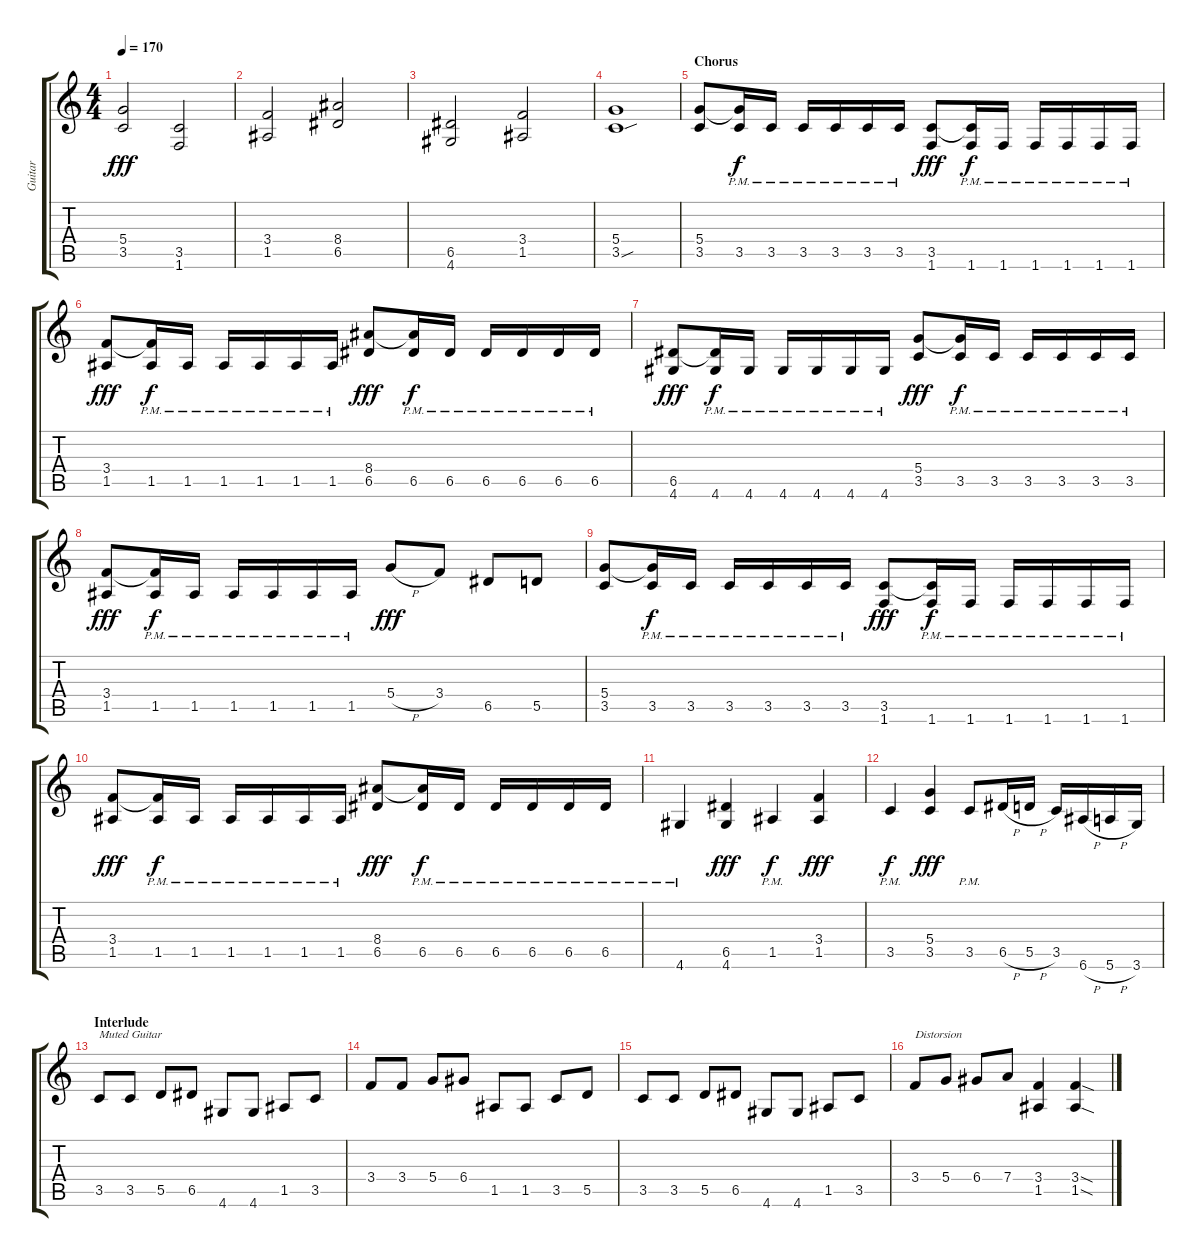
\track ("Guitar" "Guitar") {instrument distortionguitar}
\staff {score tabs}
\tuning (E4 B3 G3 D3 A2 E2) {hide}
\ts (4 4)
\tempo 170
\clef g2
\ks c
(5.4 3.5).2{dy fff} (3.5 1.6).2 |
(3.4 1.5).2 (8.4 6.5).2 |
(6.5 4.6).2 (3.4 1.5).2 |
(5.4 3.5{sou}).1 |
\section ("" "Chorus")
(5.4 3.5).8 (5.4{t} 3.5{pm}).16{dy f} 3.5{pm}.16 3.5{pm}.16 3.5{pm}.16 3.5{pm}.16 3.5{pm}.16 (3.5 1.6).8{dy fff} (3.5{t} 1.6{pm}).16{dy f} 1.6{pm}.16 1.6{pm}.16 1.6{pm}.16 1.6{pm}.16 1.6{pm}.16 |
(3.4 1.5).8{dy fff} (3.4{t} 1.5{pm}).16{dy f} 1.5{pm}.16 1.5{pm}.16 1.5{pm}.16 1.5{pm}.16 1.5{pm}.16 (8.4 6.5).8{dy fff} (8.4{t} 6.5{pm}).16{dy f} 6.5{pm}.16 6.5{pm}.16 6.5{pm}.16 6.5{pm}.16 6.5{pm}.16 |
(6.5 4.6).8{dy fff} (6.5{t} 4.6{pm}).16{dy f} 4.6{pm}.16 4.6{pm}.16 4.6{pm}.16 4.6{pm}.16 4.6{pm}.16 (5.4 3.5).8{dy fff} (5.4{t} 3.5{pm}).16{dy f} 3.5{pm}.16 3.5{pm}.16 3.5{pm}.16 3.5{pm}.16 3.5{pm}.16 |
(3.4 1.5).8{dy fff} (3.4{t} 1.5{pm}).16{dy f} 1.5{pm}.16 1.5{pm}.16 1.5{pm}.16 1.5{pm}.16 1.5{pm}.16 5.4{h}.8{dy fff} 3.4.8 6.5.8 5.5.8 |
(5.4 3.5).8 (5.4{t} 3.5{pm}).16{dy f} 3.5{pm}.16 3.5{pm}.16 3.5{pm}.16 3.5{pm}.16 3.5{pm}.16 (3.5 1.6).8{dy fff} (3.5{t} 1.6{pm}).16{dy f} 1.6{pm}.16 1.6{pm}.16 1.6{pm}.16 1.6{pm}.16 1.6{pm}.16 |
(3.4 1.5).8{dy fff} (3.4{t} 1.5{pm}).16{dy f} 1.5{pm}.16 1.5{pm}.16 1.5{pm}.16 1.5{pm}.16 1.5{pm}.16 (8.4 6.5).8{dy fff} (8.4{t} 6.5{pm}).16{dy f} 6.5{pm}.16 6.5{pm}.16 6.5{pm}.16 6.5{pm}.16 6.5{pm}.16 |
4.6{pm}.4 (6.5 4.6).4{dy fff} 1.5{pm}.4{dy f} (3.4 1.5).4{dy fff} |
3.5{pm}.4{dy f} (5.4 3.5).4{dy fff} 3.5{pm}.8 6.5{h}.16 5.5{h}.16 3.5.16 6.6{h}.16 5.6{h}.16 3.6.16 |
\section ("" "Interlude")
3.5.8{txt "Muted Guitar" instrument electricguitarmuted} 3.5.8 5.5.8 6.5.8 4.6.8 4.6.8 1.5.8 3.5.8 |
3.4.8 3.4.8 5.4.8 6.4.8 1.5.8 1.5.8 3.5.8 5.5.8 |
3.5.8 3.5.8 5.5.8 6.5.8 4.6.8 4.6.8 1.5.8 3.5.8 |
3.4.8{txt "Distorsion" instrument distortionguitar} 5.4.8 6.4.8 7.4.8 (3.4 1.5).4 (3.4{sod} 1.5{sod}).4
